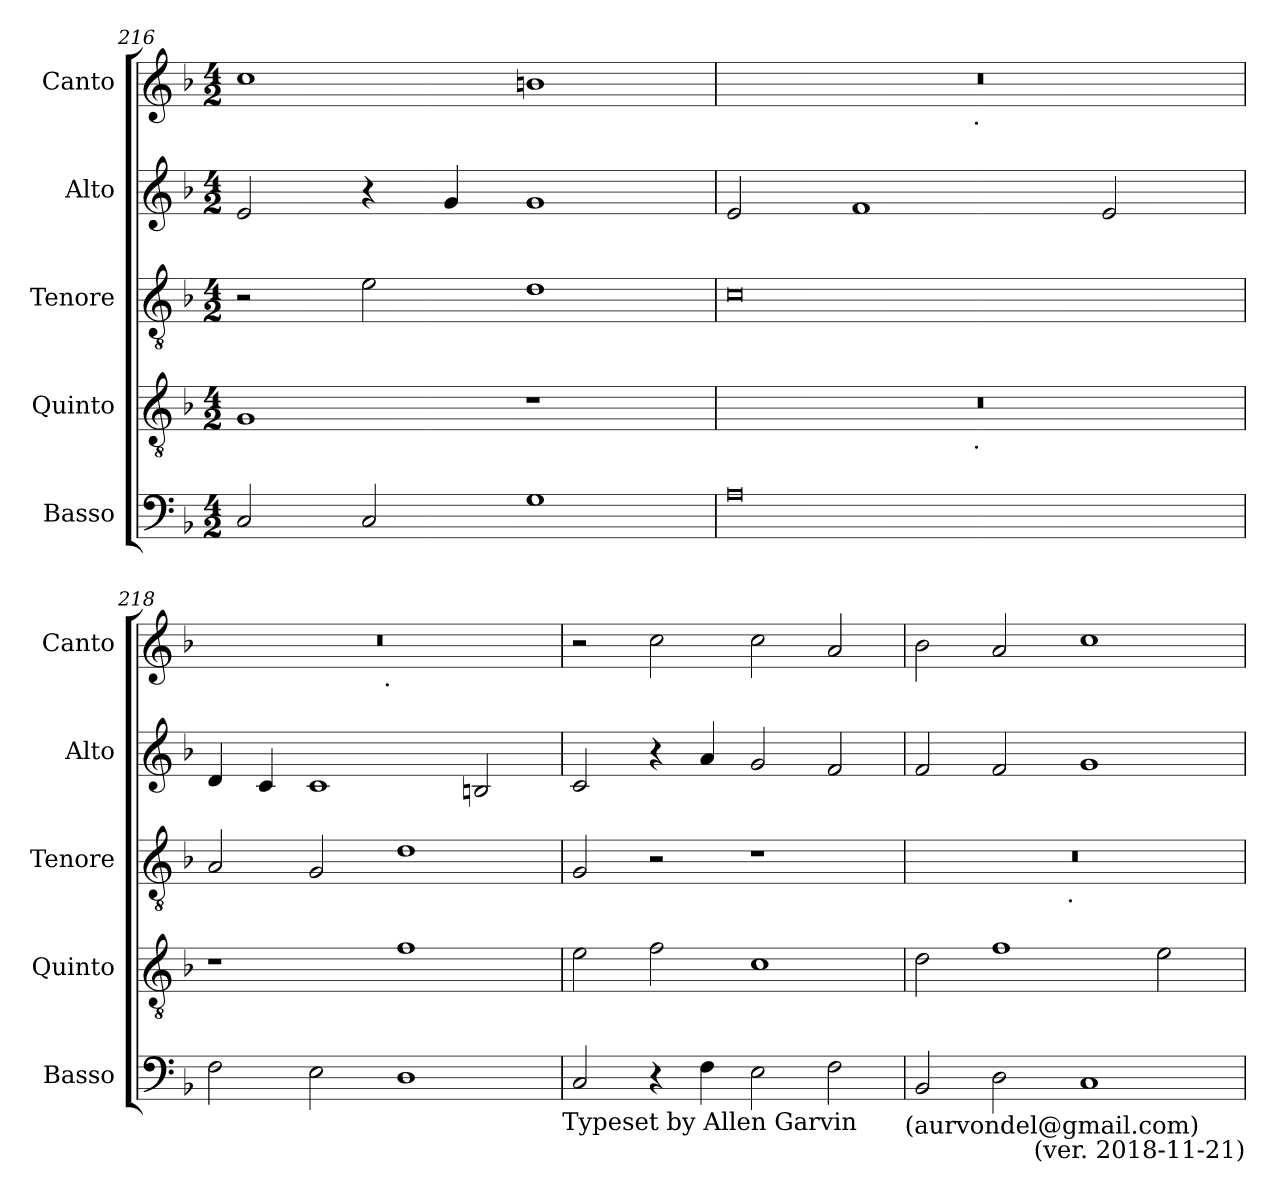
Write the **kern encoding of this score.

**kern	**kern	**kern	**kern	**kern
*part5	*part4	*part3	*part2	*part1
*staff5	*staff4	*staff3	*staff2	*staff1
*I"Basso	*I"Quinto	*I"Tenore	*I"Alto	*I"Canto
*I'Basso	*I'Quinto	*I'Tenore	*I'Alto	*I'Canto
!!LO:LB:g=z
*clefF4	*clefGv2	*clefGv2	*clefG2	*clefG2
*k[b-]	*k[b-]	*k[b-]	*k[b-]	*k[b-]
*F:	*F:	*F:	*F:	*F:
*M4/2	*M4/2	*M4/2	*M4/2	*M4/2
=216	=216	=216	=216	=216
2C/	1G	2r	2e/	1cc
2C/	.	2e\	4r	.
.	.	.	4g/	.
1G	1r	1d	1g	1bn
=217	=217	=217	=217	=217
*	*^	*	*	*^
0A	0r	2ryy	0c	2e/	0r	2ryy
.	.	4...ryy	.	1f	.	4...ryy
!	!	!	!	!	!	!LO:TX:b:t=.
!	!	!LO:TX:b:t=.	!	!	!	!
.	.	1ryy	.	.	.	1ryy
.	.	.	.	2e/	.	.
.	.	32ryy	.	.	.	32ryy
*	*v	*v	*	*	*	*
=218	=218	=218	=218	=218	=218
2F\	1r	2A/	4d/	0r	2ryy
.	.	.	4c/	.	.
2E\	.	2G/	1c	.	4...ryy
!	!	!	!	!	!LO:TX:b:t=.
.	.	.	.	.	1ryy
1D	1f	1d	.	.	.
.	.	.	2B/	.	.
.	.	.	.	.	32ryy
!LO:TX:b:t=Typeset by Allen Garvin	!	!	!	!	!
*	*	*	*	*v	*v
=219	=219	=219	=219	=219
2C/	2e\	2G/	2c/	2r
4r	2f\	2r	4r	2cc\
4F\	.	.	4a/	.
2E\	1c	1r	2g/	2cc\
2F\	.	.	2f/	2a/
!LO:TX:b:t=(aurvondel@gmail.com)	!	!	!	!
=220	=220	=220	=220	=220
*	*	*^	*	*
2BB-/	2d\	0r	2ryy	2f/	2b-\
2D\	1f	.	4...ryy	2f/	2a/
!	!	!	!LO:TX:b:t=.	!	!
.	.	.	1ryy	.	.
1C	.	.	.	1g	1cc
.	2e\	.	.	.	.
.	.	.	32ryy	.	.
!LO:TX:b:t=(ver. 2018-11-21)	!	!	!	!	!
*	*	*v	*v	*	*
=	=	=	=	=
*-	*-	*-	*-	*-
